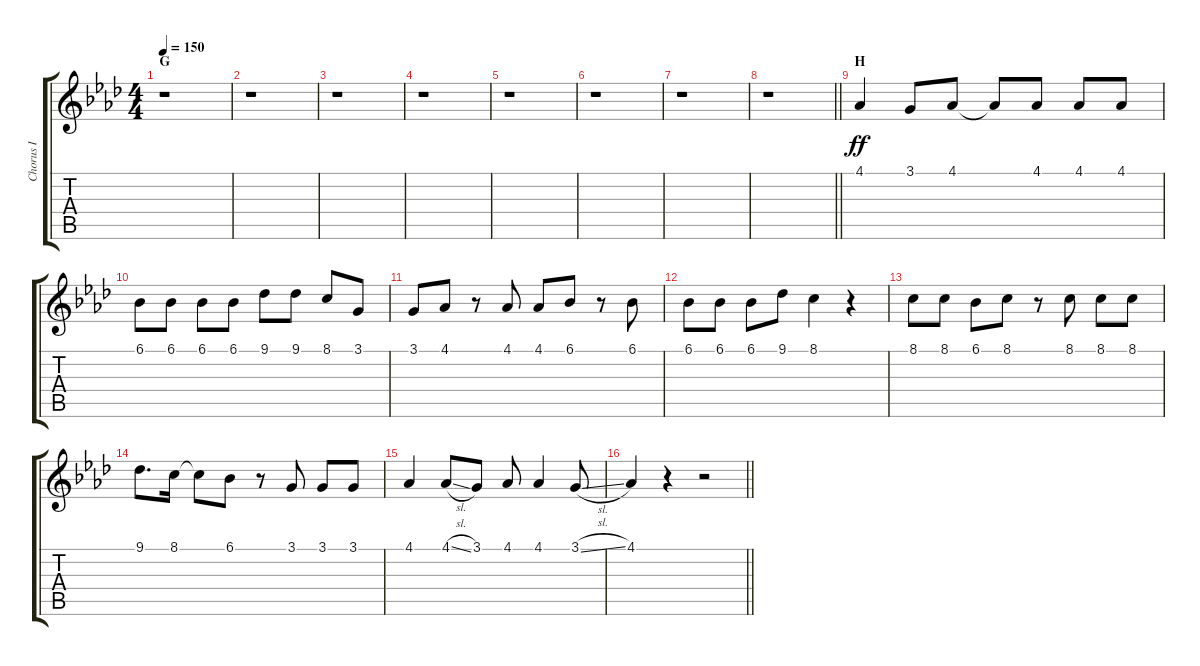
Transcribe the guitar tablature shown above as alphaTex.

\track ("Chorus I" "Chorus I") {instrument voiceoohs}
\staff {score tabs}
\tuning (E4 B3 G3 D3 A2 E2) {hide}
\ts (4 4)
\section ("" "G")
\tempo 150
\clef g2
\ks ab
r.1{dy ff} |
r.1 |
r.1 |
r.1 |
r.1 |
r.1 |
r.1 |
\barLineRight lightlight
r.1 |
\section ("" "H")
4.1.4 3.1.8 4.1.8 4.1{t}.8 4.1.8 4.1.8 4.1.8 |
6.1.8 6.1.8 6.1.8 6.1.8 9.1.8 9.1.8 8.1.8 3.1.8 |
3.1.8 4.1.8 r.8 4.1.8 4.1.8 6.1.8 r.8 6.1.8 |
6.1.8 6.1.8 6.1.8 9.1.8 8.1.4 r.4 |
8.1.8 8.1.8 6.1.8 8.1.8 r.8 8.1.8 8.1.8 8.1.8 |
9.1.8{d} 8.1.16 8.1{t}.8 6.1.8 r.8 3.1.8 3.1.8 3.1.8 |
4.1.4 4.1{sl}.8 3.1.8 4.1.8 4.1.4 3.1{sl}.8 |
\barLineRight lightlight
4.1.4 r.4 r.2
